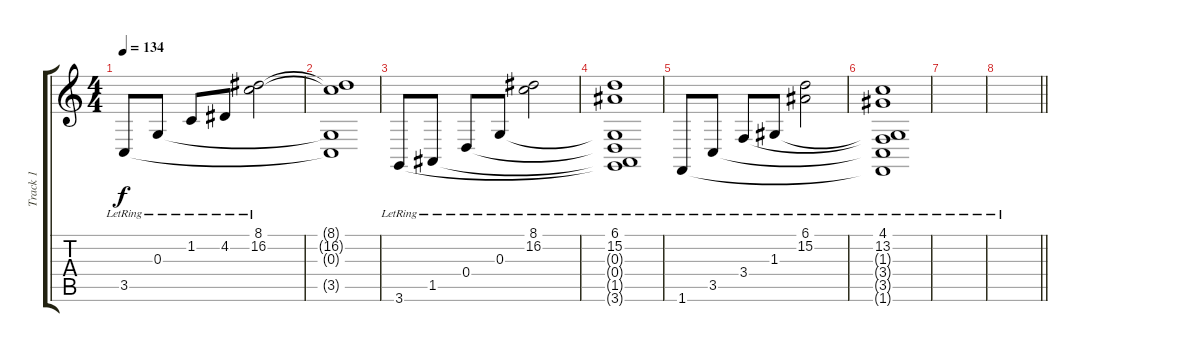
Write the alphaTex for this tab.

\track ("Track 1" "Track 1") {instrument acousticgrandpiano}
\staff {score tabs}
\tuning (E4 B3 G3 D3 A2 E2) {hide}
\ts (4 4)
\tempo 134
\clef g2
\ks c
3.5{lr}.8{dy f} 0.3{lr}.8 1.2{lr}.8 4.2{lr}.8 (8.1{lr} 16.2).2 |
(8.1{t} 16.2{t} 0.3{t} 3.5{t}).1 |
3.6{lr}.8 1.5{lr}.8 0.4{lr}.8 0.3{lr}.8 (8.1{lr} 16.2).2 |
(6.1{lr} 15.2 0.3{t} 0.4{t} 1.5{t} 3.6{t}).1 |
1.6{lr}.8 3.5{lr}.8 3.4{lr}.8 1.3{lr}.8 (6.1{lr} 15.2).2 |
(4.1{lr} 13.2 1.3{t} 3.4{t} 3.5{t} 1.6{t}).1 |
|
\barLineRight lightlight
